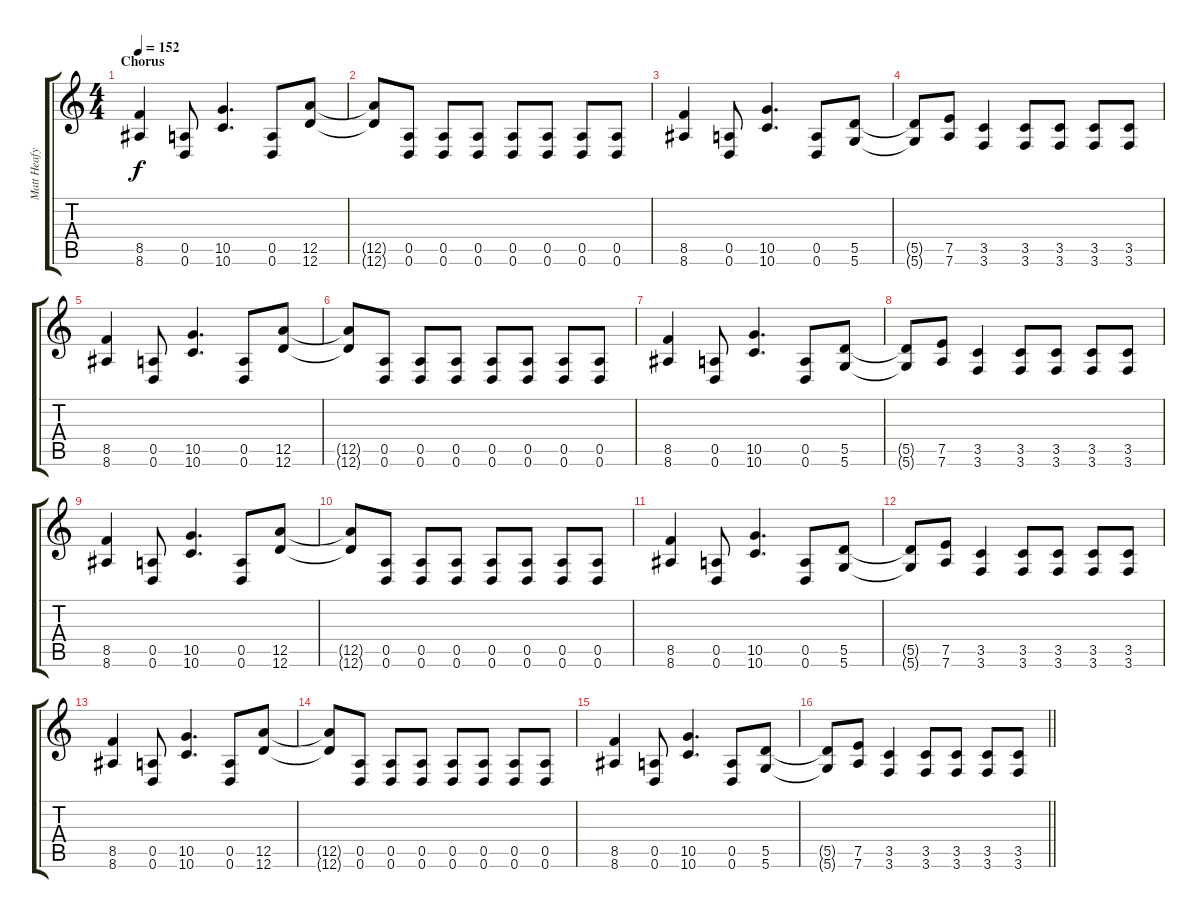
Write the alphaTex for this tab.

\track ("Matt Heafy" "Matt Heafy") {instrument distortionguitar}
\staff {score tabs}
\tuning (E4 B3 G3 D3 A2 D2) {hide}
\ts (4 4)
\section ("" "Chorus")
\tempo 152
\clef g2
\ks c
(8.5 8.6).4{dy f} (0.5 0.6).8 (10.5 10.6).4{d} (0.5 0.6).8 (12.5 12.6).8 |
(12.5{t} 12.6{t}).8 (0.5 0.6).8 (0.5 0.6).8 (0.5 0.6).8 (0.5 0.6).8 (0.5 0.6).8 (0.5 0.6).8 (0.5 0.6).8 |
(8.5 8.6).4 (0.5 0.6).8 (10.5 10.6).4{d} (0.5 0.6).8 (5.5 5.6).8 |
(5.5{t} 5.6{t}).8 (7.5 7.6).8 (3.5 3.6).4 (3.5 3.6).8 (3.5 3.6).8 (3.5 3.6).8 (3.5 3.6).8 |
(8.5 8.6).4 (0.5 0.6).8 (10.5 10.6).4{d} (0.5 0.6).8 (12.5 12.6).8 |
(12.5{t} 12.6{t}).8 (0.5 0.6).8 (0.5 0.6).8 (0.5 0.6).8 (0.5 0.6).8 (0.5 0.6).8 (0.5 0.6).8 (0.5 0.6).8 |
(8.5 8.6).4 (0.5 0.6).8 (10.5 10.6).4{d} (0.5 0.6).8 (5.5 5.6).8 |
(5.5{t} 5.6{t}).8 (7.5 7.6).8 (3.5 3.6).4 (3.5 3.6).8 (3.5 3.6).8 (3.5 3.6).8 (3.5 3.6).8 |
(8.5 8.6).4 (0.5 0.6).8 (10.5 10.6).4{d} (0.5 0.6).8 (12.5 12.6).8 |
(12.5{t} 12.6{t}).8 (0.5 0.6).8 (0.5 0.6).8 (0.5 0.6).8 (0.5 0.6).8 (0.5 0.6).8 (0.5 0.6).8 (0.5 0.6).8 |
(8.5 8.6).4 (0.5 0.6).8 (10.5 10.6).4{d} (0.5 0.6).8 (5.5 5.6).8 |
(5.5{t} 5.6{t}).8 (7.5 7.6).8 (3.5 3.6).4 (3.5 3.6).8 (3.5 3.6).8 (3.5 3.6).8 (3.5 3.6).8 |
(8.5 8.6).4 (0.5 0.6).8 (10.5 10.6).4{d} (0.5 0.6).8 (12.5 12.6).8 |
(12.5{t} 12.6{t}).8 (0.5 0.6).8 (0.5 0.6).8 (0.5 0.6).8 (0.5 0.6).8 (0.5 0.6).8 (0.5 0.6).8 (0.5 0.6).8 |
(8.5 8.6).4 (0.5 0.6).8 (10.5 10.6).4{d} (0.5 0.6).8 (5.5 5.6).8 |
\barLineRight lightlight
(5.5{t} 5.6{t}).8 (7.5 7.6).8 (3.5 3.6).4 (3.5 3.6).8 (3.5 3.6).8 (3.5 3.6).8 (3.5 3.6).8
